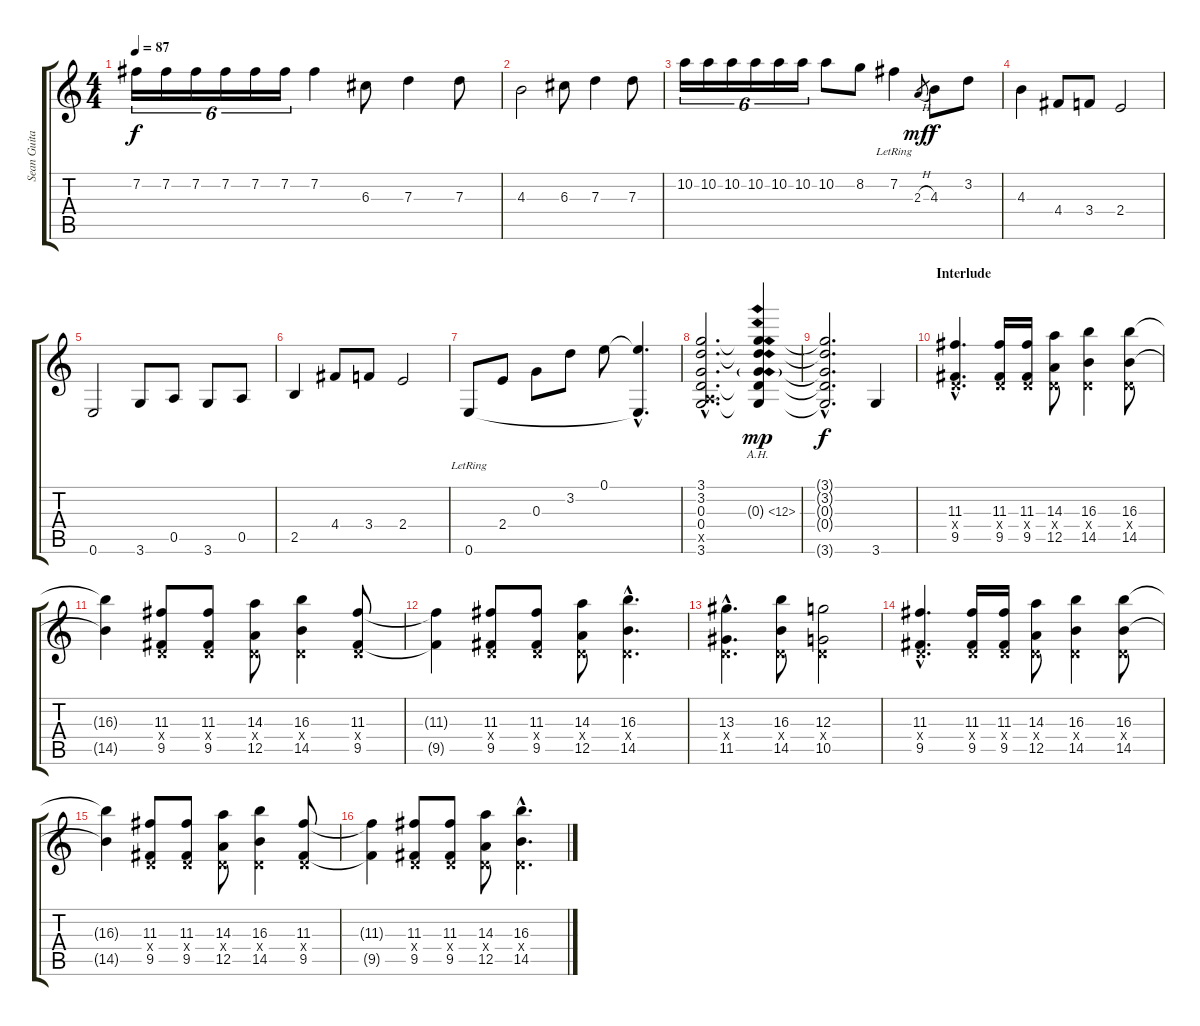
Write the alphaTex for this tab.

\track ("Sean Guitar" "Sean Guita") {instrument electricguitarclean}
\staff {score tabs}
\tuning (E4 B3 G3 D3 A2 E2) {hide}
\ts (4 4)
\tempo 87
\clef g2
\ks c
7.2.16{tu (6 4) dy f} 7.2.16{tu (6 4)} 7.2.16{tu (6 4)} 7.2.16{tu (6 4)} 7.2.16{tu (6 4)} 7.2.16{tu (6 4)} 7.2.4 6.3.8 7.3.4 7.3.8 |
4.3.2 6.3.8 7.3.4 7.3.8 |
10.2.16{tu (6 4)} 10.2.16{tu (6 4)} 10.2.16{tu (6 4)} 10.2.16{tu (6 4)} 10.2.16{tu (6 4)} 10.2.16{tu (6 4)} 10.2.8 8.2.8 7.2{lr}.4 2.3{h}.8{gr dy mf} 4.3.8{dy f volume 12 instrument distortionguitar} 3.2.8 |
4.3.4 4.4.8 3.4.8 2.4.2 |
0.6.2 3.6.8 0.5.8 3.6.8 0.5.8 |
2.5.4 4.4.8 3.4.8 2.4.2 |
0.6{lr}.8{volume 12 instrument electricguitarjazz} 2.4.8 0.3.8 3.2.8 0.1.8 (0.1{hac t} 0.6{hac t}).4{d} |
(3.1{hac} 3.2{hac} 0.3{hac} 0.4{hac} 0.5{hac x} 3.6{hac}).2{d} (3.1{ah 12 t} 3.2{ah 12 t} 0.3{ah 12 g} 0.4{ah 12 t} 3.6{ah 12 t}).4{dy mp} |
(3.1{hac t} 3.2{hac t} 0.3{hac t} 0.4{hac t} 3.6{hac t}).2{d dy f} 3.6.4{instrument distortionguitar} |
\section ("" "Interlude")
(11.3{hac} 0.4{hac x} 9.5{hac}).4{d} (11.3 0.4{x} 9.5).16 (11.3 0.4{x} 9.5).16 (14.3 0.4{x} 12.5).8 (16.3 0.4{x} 14.5).4 (16.3 0.4{x} 14.5).8 |
(16.3{t} 14.5{t}).4 (11.3 0.4{x} 9.5).8 (11.3 0.4{x} 9.5).8 (14.3 0.4{x} 12.5).8 (16.3 0.4{x} 14.5).4 (11.3 0.4{x} 9.5).8 |
(11.3{t} 9.5{t}).4 (11.3 0.4{x} 9.5).8 (11.3 0.4{x} 9.5).8 (14.3 0.4{x} 12.5).8 (16.3{hac} 0.4{hac x} 14.5{hac}).4{d} |
(13.3{hac} 0.4{hac x} 11.5{hac}).4{d} (16.3 0.4{x} 14.5).8 (12.3 0.4{x} 10.5).2 |
(11.3{hac} 0.4{hac x} 9.5{hac}).4{d} (11.3 0.4{x} 9.5).16 (11.3 0.4{x} 9.5).16 (14.3 0.4{x} 12.5).8 (16.3 0.4{x} 14.5).4 (16.3 0.4{x} 14.5).8 |
(16.3{t} 14.5{t}).4 (11.3 0.4{x} 9.5).8 (11.3 0.4{x} 9.5).8 (14.3 0.4{x} 12.5).8 (16.3 0.4{x} 14.5).4 (11.3 0.4{x} 9.5).8 |
(11.3{t} 9.5{t}).4 (11.3 0.4{x} 9.5).8 (11.3 0.4{x} 9.5).8 (14.3 0.4{x} 12.5).8 (16.3{hac} 0.4{hac x} 14.5{hac}).4{d}
